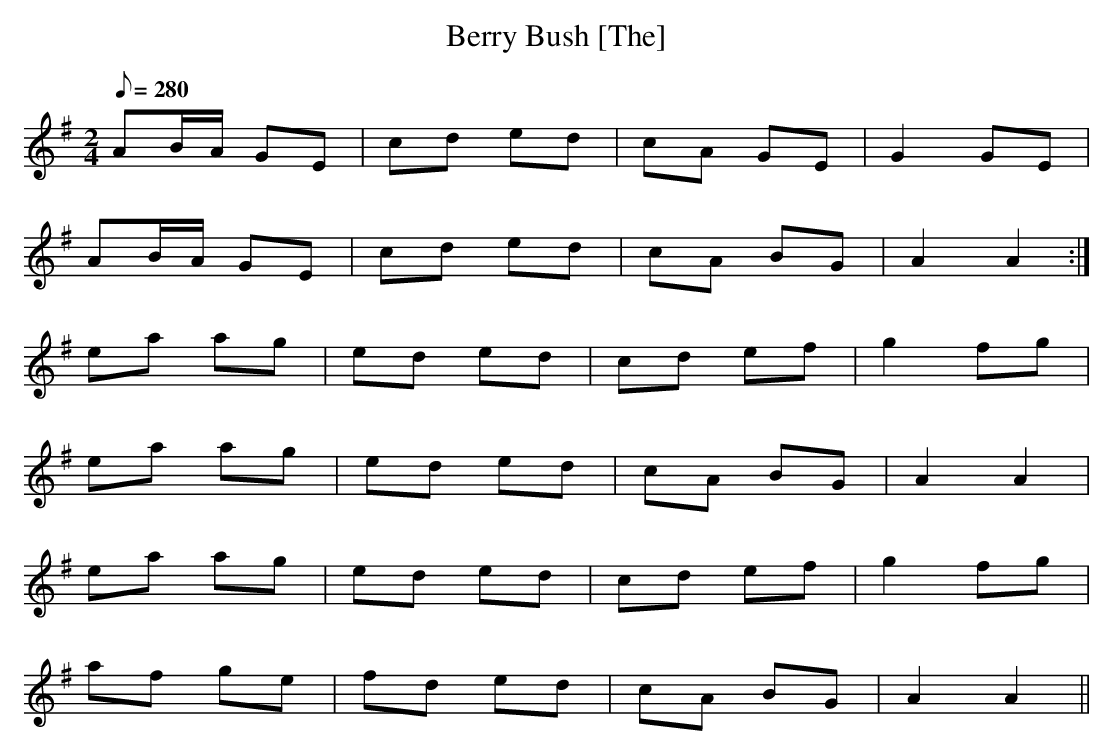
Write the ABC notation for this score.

X:1
T: Berry Bush [The]
L: 1/8
M: 2/4
Q: 280
K: Ador
AB/A/ GE|cd ed|cA GE|G2 GE|
AB/A/ GE|cd ed|cA BG|A2 A2 :|
ea ag|ed ed|cd ef|g2 fg|
ea ag|ed ed|cA BG|A2 A2|
ea ag|ed ed|cd ef|g2 fg|
af ge|fd ed|cA BG|A2 A2 ||
